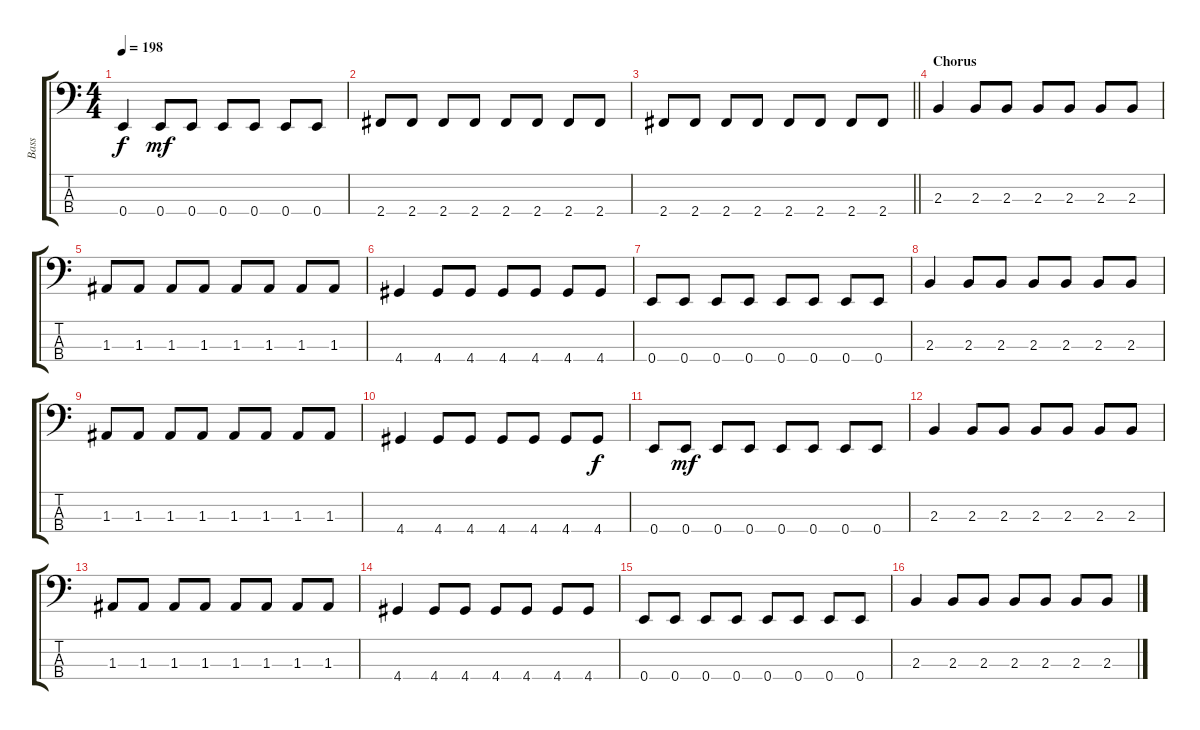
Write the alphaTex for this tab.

\track ("Bass" "Bass") {instrument electricbasspick}
\staff {score tabs}
\tuning (G2 D2 A1 E1) {hide}
\ts (4 4)
\tempo 198
\clef f4
\ks c
0.4{t}.4{dy f} 0.4.8{dy mf} 0.4.8 0.4.8 0.4.8 0.4.8 0.4.8 |
2.4.8 2.4.8 2.4.8 2.4.8 2.4.8 2.4.8 2.4.8 2.4.8 |
\barLineRight lightlight
2.4.8 2.4.8 2.4.8 2.4.8 2.4.8 2.4.8 2.4.8 2.4.8 |
\section ("" "Chorus")
2.3.4 2.3.8 2.3.8 2.3.8 2.3.8 2.3.8 2.3.8 |
1.3.8 1.3.8 1.3.8 1.3.8 1.3.8 1.3.8 1.3.8 1.3.8 |
4.4.4 4.4.8 4.4.8 4.4.8 4.4.8 4.4.8 4.4.8 |
0.4.8 0.4.8 0.4.8 0.4.8 0.4.8 0.4.8 0.4.8 0.4.8 |
2.3.4 2.3.8 2.3.8 2.3.8 2.3.8 2.3.8 2.3.8 |
1.3.8 1.3.8 1.3.8 1.3.8 1.3.8 1.3.8 1.3.8 1.3.8 |
4.4.4 4.4.8 4.4.8 4.4.8 4.4.8 4.4.8 4.4.8{dy f} |
0.4.8 0.4.8{dy mf} 0.4.8 0.4.8 0.4.8 0.4.8 0.4.8 0.4.8 |
2.3.4 2.3.8 2.3.8 2.3.8 2.3.8 2.3.8 2.3.8 |
1.3.8 1.3.8 1.3.8 1.3.8 1.3.8 1.3.8 1.3.8 1.3.8 |
4.4.4 4.4.8 4.4.8 4.4.8 4.4.8 4.4.8 4.4.8 |
0.4.8 0.4.8 0.4.8 0.4.8 0.4.8 0.4.8 0.4.8 0.4.8 |
2.3.4 2.3.8 2.3.8 2.3.8 2.3.8 2.3.8 2.3.8
